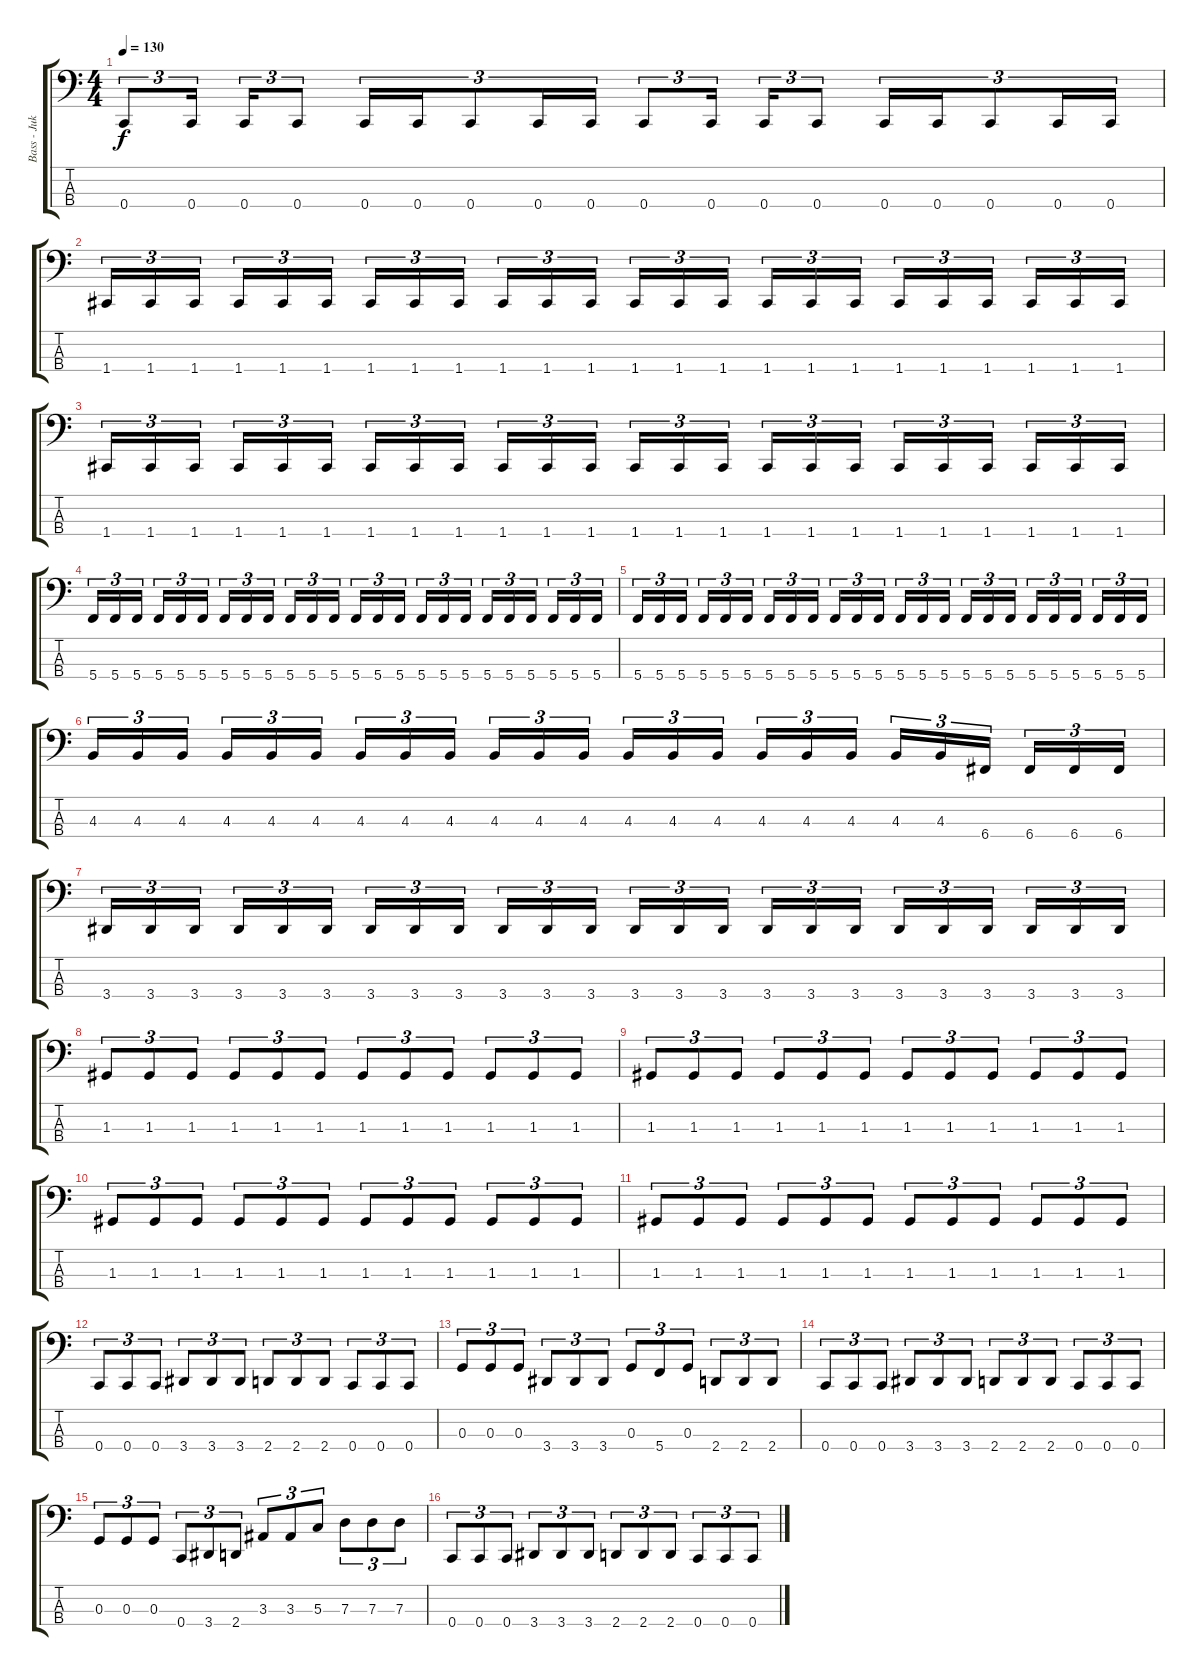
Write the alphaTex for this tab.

\track ("Bass - Jukka Koskinen" "Bass - Juk") {instrument electricbassfinger}
\staff {score tabs}
\tuning (F2 C2 G1 C1) {hide}
\ts (4 4)
\tempo 130
\clef f4
\ks c
0.4.8{tu (3 2) dy f} 0.4.16{tu (3 2) beam splitsecondary} 0.4.16{tu (3 2)} 0.4.8{tu (3 2)} 0.4.16{tu (3 2)} 0.4.16{tu (3 2)} 0.4.8{tu (3 2)} 0.4.16{tu (3 2)} 0.4.16{tu (3 2)} 0.4.8{tu (3 2)} 0.4.16{tu (3 2) beam splitsecondary} 0.4.16{tu (3 2)} 0.4.8{tu (3 2)} 0.4.16{tu (3 2)} 0.4.16{tu (3 2)} 0.4.8{tu (3 2)} 0.4.16{tu (3 2)} 0.4.16{tu (3 2)} |
1.4.16{tu (3 2)} 1.4.16{tu (3 2)} 1.4.16{tu (3 2) beam splitsecondary} 1.4.16{tu (3 2)} 1.4.16{tu (3 2)} 1.4.16{tu (3 2)} 1.4.16{tu (3 2)} 1.4.16{tu (3 2)} 1.4.16{tu (3 2) beam splitsecondary} 1.4.16{tu (3 2)} 1.4.16{tu (3 2)} 1.4.16{tu (3 2)} 1.4.16{tu (3 2)} 1.4.16{tu (3 2)} 1.4.16{tu (3 2) beam splitsecondary} 1.4.16{tu (3 2)} 1.4.16{tu (3 2)} 1.4.16{tu (3 2)} 1.4.16{tu (3 2)} 1.4.16{tu (3 2)} 1.4.16{tu (3 2) beam splitsecondary} 1.4.16{tu (3 2)} 1.4.16{tu (3 2)} 1.4.16{tu (3 2)} |
1.4.16{tu (3 2)} 1.4.16{tu (3 2)} 1.4.16{tu (3 2) beam splitsecondary} 1.4.16{tu (3 2)} 1.4.16{tu (3 2)} 1.4.16{tu (3 2)} 1.4.16{tu (3 2)} 1.4.16{tu (3 2)} 1.4.16{tu (3 2) beam splitsecondary} 1.4.16{tu (3 2)} 1.4.16{tu (3 2)} 1.4.16{tu (3 2)} 1.4.16{tu (3 2)} 1.4.16{tu (3 2)} 1.4.16{tu (3 2) beam splitsecondary} 1.4.16{tu (3 2)} 1.4.16{tu (3 2)} 1.4.16{tu (3 2)} 1.4.16{tu (3 2)} 1.4.16{tu (3 2)} 1.4.16{tu (3 2) beam splitsecondary} 1.4.16{tu (3 2)} 1.4.16{tu (3 2)} 1.4.16{tu (3 2)} |
5.4.16{tu (3 2)} 5.4.16{tu (3 2)} 5.4.16{tu (3 2) beam splitsecondary} 5.4.16{tu (3 2)} 5.4.16{tu (3 2)} 5.4.16{tu (3 2)} 5.4.16{tu (3 2)} 5.4.16{tu (3 2)} 5.4.16{tu (3 2) beam splitsecondary} 5.4.16{tu (3 2)} 5.4.16{tu (3 2)} 5.4.16{tu (3 2)} 5.4.16{tu (3 2)} 5.4.16{tu (3 2)} 5.4.16{tu (3 2) beam splitsecondary} 5.4.16{tu (3 2)} 5.4.16{tu (3 2)} 5.4.16{tu (3 2)} 5.4.16{tu (3 2)} 5.4.16{tu (3 2)} 5.4.16{tu (3 2) beam splitsecondary} 5.4.16{tu (3 2)} 5.4.16{tu (3 2)} 5.4.16{tu (3 2)} |
5.4.16{tu (3 2)} 5.4.16{tu (3 2)} 5.4.16{tu (3 2) beam splitsecondary} 5.4.16{tu (3 2)} 5.4.16{tu (3 2)} 5.4.16{tu (3 2)} 5.4.16{tu (3 2)} 5.4.16{tu (3 2)} 5.4.16{tu (3 2) beam splitsecondary} 5.4.16{tu (3 2)} 5.4.16{tu (3 2)} 5.4.16{tu (3 2)} 5.4.16{tu (3 2)} 5.4.16{tu (3 2)} 5.4.16{tu (3 2) beam splitsecondary} 5.4.16{tu (3 2)} 5.4.16{tu (3 2)} 5.4.16{tu (3 2)} 5.4.16{tu (3 2)} 5.4.16{tu (3 2)} 5.4.16{tu (3 2) beam splitsecondary} 5.4.16{tu (3 2)} 5.4.16{tu (3 2)} 5.4.16{tu (3 2)} |
4.3.16{tu (3 2)} 4.3.16{tu (3 2)} 4.3.16{tu (3 2) beam splitsecondary} 4.3.16{tu (3 2)} 4.3.16{tu (3 2)} 4.3.16{tu (3 2)} 4.3.16{tu (3 2)} 4.3.16{tu (3 2)} 4.3.16{tu (3 2) beam splitsecondary} 4.3.16{tu (3 2)} 4.3.16{tu (3 2)} 4.3.16{tu (3 2)} 4.3.16{tu (3 2)} 4.3.16{tu (3 2)} 4.3.16{tu (3 2) beam splitsecondary} 4.3.16{tu (3 2)} 4.3.16{tu (3 2)} 4.3.16{tu (3 2)} 4.3.16{tu (3 2)} 4.3.16{tu (3 2)} 6.4.16{tu (3 2) beam splitsecondary} 6.4.16{tu (3 2)} 6.4.16{tu (3 2)} 6.4.16{tu (3 2)} |
3.4.16{tu (3 2)} 3.4.16{tu (3 2)} 3.4.16{tu (3 2) beam splitsecondary} 3.4.16{tu (3 2)} 3.4.16{tu (3 2)} 3.4.16{tu (3 2)} 3.4.16{tu (3 2)} 3.4.16{tu (3 2)} 3.4.16{tu (3 2) beam splitsecondary} 3.4.16{tu (3 2)} 3.4.16{tu (3 2)} 3.4.16{tu (3 2)} 3.4.16{tu (3 2)} 3.4.16{tu (3 2)} 3.4.16{tu (3 2) beam splitsecondary} 3.4.16{tu (3 2)} 3.4.16{tu (3 2)} 3.4.16{tu (3 2)} 3.4.16{tu (3 2)} 3.4.16{tu (3 2)} 3.4.16{tu (3 2) beam splitsecondary} 3.4.16{tu (3 2)} 3.4.16{tu (3 2)} 3.4.16{tu (3 2)} |
1.3.8{tu (3 2)} 1.3.8{tu (3 2)} 1.3.8{tu (3 2)} 1.3.8{tu (3 2)} 1.3.8{tu (3 2)} 1.3.8{tu (3 2)} 1.3.8{tu (3 2)} 1.3.8{tu (3 2)} 1.3.8{tu (3 2)} 1.3.8{tu (3 2)} 1.3.8{tu (3 2)} 1.3.8{tu (3 2)} |
1.3.8{tu (3 2)} 1.3.8{tu (3 2)} 1.3.8{tu (3 2)} 1.3.8{tu (3 2)} 1.3.8{tu (3 2)} 1.3.8{tu (3 2)} 1.3.8{tu (3 2)} 1.3.8{tu (3 2)} 1.3.8{tu (3 2)} 1.3.8{tu (3 2)} 1.3.8{tu (3 2)} 1.3.8{tu (3 2)} |
1.3.8{tu (3 2)} 1.3.8{tu (3 2)} 1.3.8{tu (3 2)} 1.3.8{tu (3 2)} 1.3.8{tu (3 2)} 1.3.8{tu (3 2)} 1.3.8{tu (3 2)} 1.3.8{tu (3 2)} 1.3.8{tu (3 2)} 1.3.8{tu (3 2)} 1.3.8{tu (3 2)} 1.3.8{tu (3 2)} |
1.3.8{tu (3 2)} 1.3.8{tu (3 2)} 1.3.8{tu (3 2)} 1.3.8{tu (3 2)} 1.3.8{tu (3 2)} 1.3.8{tu (3 2)} 1.3.8{tu (3 2)} 1.3.8{tu (3 2)} 1.3.8{tu (3 2)} 1.3.8{tu (3 2)} 1.3.8{tu (3 2)} 1.3.8{tu (3 2)} |
0.4.8{tu (3 2)} 0.4.8{tu (3 2)} 0.4.8{tu (3 2)} 3.4.8{tu (3 2)} 3.4.8{tu (3 2)} 3.4.8{tu (3 2)} 2.4.8{tu (3 2)} 2.4.8{tu (3 2)} 2.4.8{tu (3 2)} 0.4.8{tu (3 2)} 0.4.8{tu (3 2)} 0.4.8{tu (3 2)} |
0.3.8{tu (3 2)} 0.3.8{tu (3 2)} 0.3.8{tu (3 2)} 3.4.8{tu (3 2)} 3.4.8{tu (3 2)} 3.4.8{tu (3 2)} 0.3.8{tu (3 2)} 5.4.8{tu (3 2)} 0.3.8{tu (3 2)} 2.4.8{tu (3 2)} 2.4.8{tu (3 2)} 2.4.8{tu (3 2)} |
0.4.8{tu (3 2)} 0.4.8{tu (3 2)} 0.4.8{tu (3 2)} 3.4.8{tu (3 2)} 3.4.8{tu (3 2)} 3.4.8{tu (3 2)} 2.4.8{tu (3 2)} 2.4.8{tu (3 2)} 2.4.8{tu (3 2)} 0.4.8{tu (3 2)} 0.4.8{tu (3 2)} 0.4.8{tu (3 2)} |
0.3.8{tu (3 2)} 0.3.8{tu (3 2)} 0.3.8{tu (3 2)} 0.4.8{tu (3 2)} 3.4.8{tu (3 2)} 2.4.8{tu (3 2)} 3.3.8{tu (3 2)} 3.3.8{tu (3 2)} 5.3.8{tu (3 2)} 7.3.8{tu (3 2)} 7.3.8{tu (3 2)} 7.3.8{tu (3 2)} |
0.4.8{tu (3 2)} 0.4.8{tu (3 2)} 0.4.8{tu (3 2)} 3.4.8{tu (3 2)} 3.4.8{tu (3 2)} 3.4.8{tu (3 2)} 2.4.8{tu (3 2)} 2.4.8{tu (3 2)} 2.4.8{tu (3 2)} 0.4.8{tu (3 2)} 0.4.8{tu (3 2)} 0.4.8{tu (3 2)}
